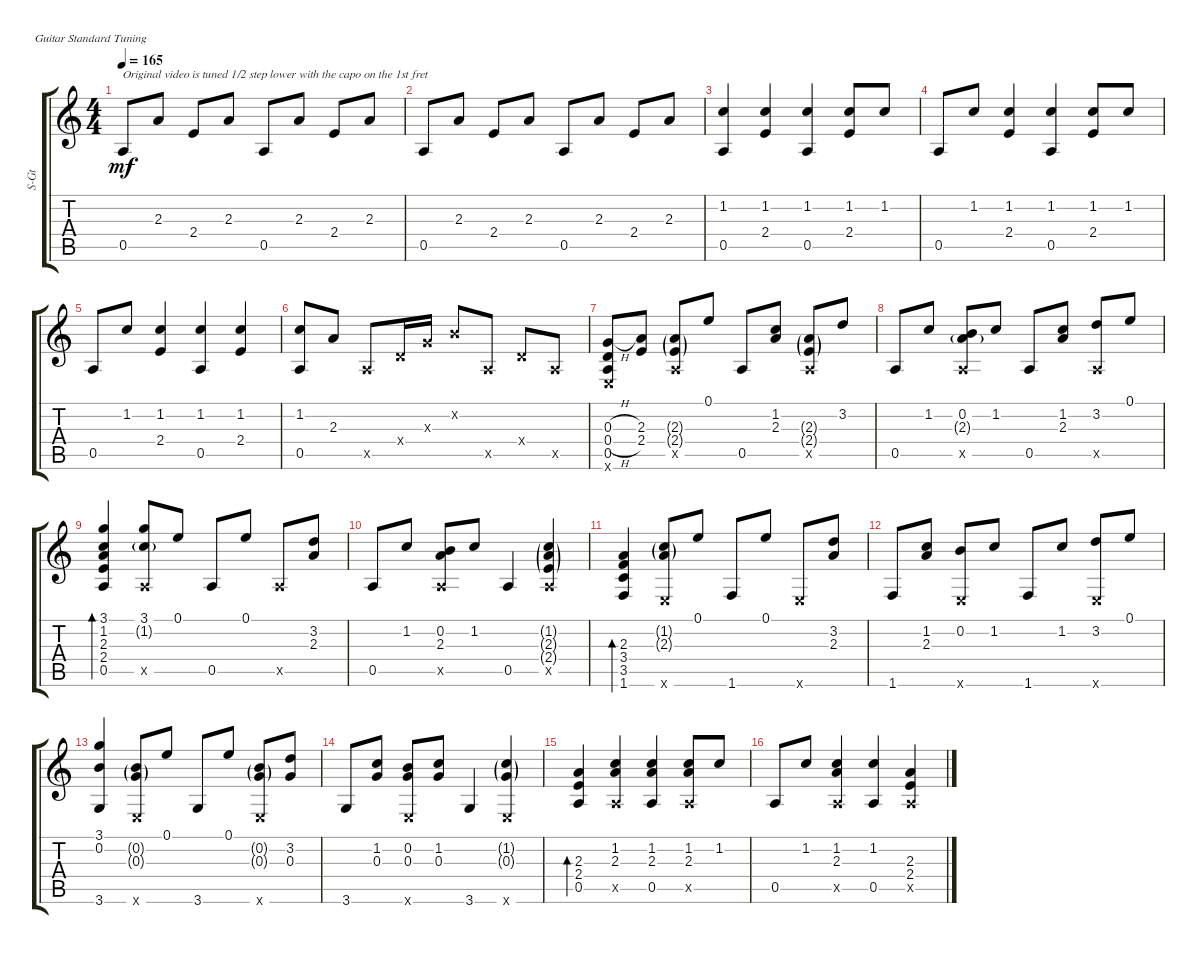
\defaultSystemsLayout 4
\bracketExtendMode groupsimilarinstruments
\otherSystemsTrackNameOrientation horizontal
\track ("Steel Guitar" "S-Gt") {instrument acousticguitarsteel}
\staff {score tabs}
\tuning (E4 B3 G3 D3 A2 E2)
\ts (4 4)
\tempo 165
\clef g2
\ks c
0.5.8{txt "Original video is tuned 1/2 step lower with the capo on the 1st fret" dy mf instrument acousticguitarsteel beam Up} 2.3.8{beam Up} 2.4.8{beam Up} 2.3.8{beam Up} 0.5.8{beam Up} 2.3.8{beam Up} 2.4.8{beam Up} 2.3.8{beam Up} |
0.5.8{beam Up} 2.3.8{beam Up} 2.4.8{beam Up} 2.3.8{beam Up} 0.5.8{beam Up} 2.3.8{beam Up} 2.4.8{beam Up} 2.3.8{beam Up} |
(1.2 0.5).4{beam Up} (2.4 1.2).4{beam Up} (1.2 0.5).4{beam Up} (2.4 1.2).8{beam Up} 1.2.8{beam Up} |
0.5.8{beam Up} 1.2.8{beam Up} (1.2 2.4).4{beam Up} (1.2 0.5).4{beam Up} (2.4 1.2).8{beam Up} 1.2.8{beam Up} |
0.5.8{beam Up} 1.2.8{beam Up} (1.2 2.4).4{beam Up} (1.2 0.5).4{beam Up} (2.4 1.2).4{beam Up} |
(1.2 0.5).8{beam Up} 2.3.8{beam Up} 0.5{x}.8{beam Up} 0.4{x}.16{beam Up} 0.3{x}.16{beam Up} 0.2{x}.8{beam Up} 0.5{x}.8{beam Up} 0.4{x}.8{beam Up} 0.5{x}.8{beam Up} |
(0.6{x} 0.5 0.4{h} 0.3{h}).8{beam Up} (2.3 2.4).8{beam Up} (2.3{g} 2.4{g} 0.5{x}).8{beam Up} 0.1.8{beam Up} 0.5.8{beam Up} (2.3 1.2).8{beam Up} (2.3{g} 2.4{g} 0.5{x}).8{beam Up} 3.2.8{beam Up} |
0.5.8{beam Up} 1.2.8{beam Up} (0.2 2.3{g} 0.5{x}).8{beam Up} 1.2.8{beam Up} 0.5.8{beam Up} (1.2 2.3).8{beam Up} (3.2 0.5{x}).8{beam Up} 0.1.8{beam Up} |
(3.1 1.2 2.3 2.4 0.5).4{bd 30 beam Up} (3.1 1.2{g} 0.5{x}).8{beam Up} 0.1.8{beam Up} 0.5.8{beam Up} 0.1.8{beam Up} 0.5{x}.8{beam Up} (3.2 2.3).8{beam Up} |
0.5.8{beam Up} 1.2.8{beam Up} (0.2 2.3 0.5{x}).8{beam Up} 1.2.8{beam Up} 0.5.4{beam Up} (0.5{x} 2.4{g} 2.3{g} 1.2{g}).4{beam Up} |
(2.3 3.4 3.5 1.6).4{bd 30 beam Up} (1.2{g} 2.3{g} 0.6{x}).8{beam Up} 0.1.8{beam Up} 1.6.8{beam Up} 0.1.8{beam Up} 0.6{x}.8{beam Up} (3.2 2.3).8{beam Up} |
1.6.8{beam Up} (1.2 2.3).8{beam Up} (0.2 0.6{x}).8{beam Up} 1.2.8{beam Up} 1.6.8{beam Up} 1.2.8{beam Up} (3.2 0.6{x}).8{beam Up} 0.1.8{beam Up} |
(3.1 0.2 3.6).4{beam Up} (0.6{x} 0.2{g} 0.3{g}).8{beam Up} 0.1.8{beam Up} 3.6.8{beam Up} 0.1.8{beam Up} (0.2{g} 0.3{g} 0.6{x}).8{beam Up} (3.2 0.3).8{beam Up} |
3.6.8{beam Up} (1.2 0.3).8{beam Up} (0.3 0.2 0.6{x}).8{beam Up} (1.2 0.3).8{beam Up} 3.6.4{beam Up} (1.2{g} 0.3{g} 0.6{x}).4{beam Up} |
(0.5 2.4 2.3).4{bd 30 beam Up} (2.3 1.2 0.5{x}).4{beam Up} (0.5 2.3 1.2).4{beam Up} (1.2 2.3 0.5{x}).8{beam Up} 1.2.8{beam Up} |
0.5.8{beam Up} 1.2.8{beam Up} (1.2 2.3 0.5{x}).4{beam Up} (0.5 1.2).4{beam Up} (2.3 2.4 0.5{x}).4{beam Up}
